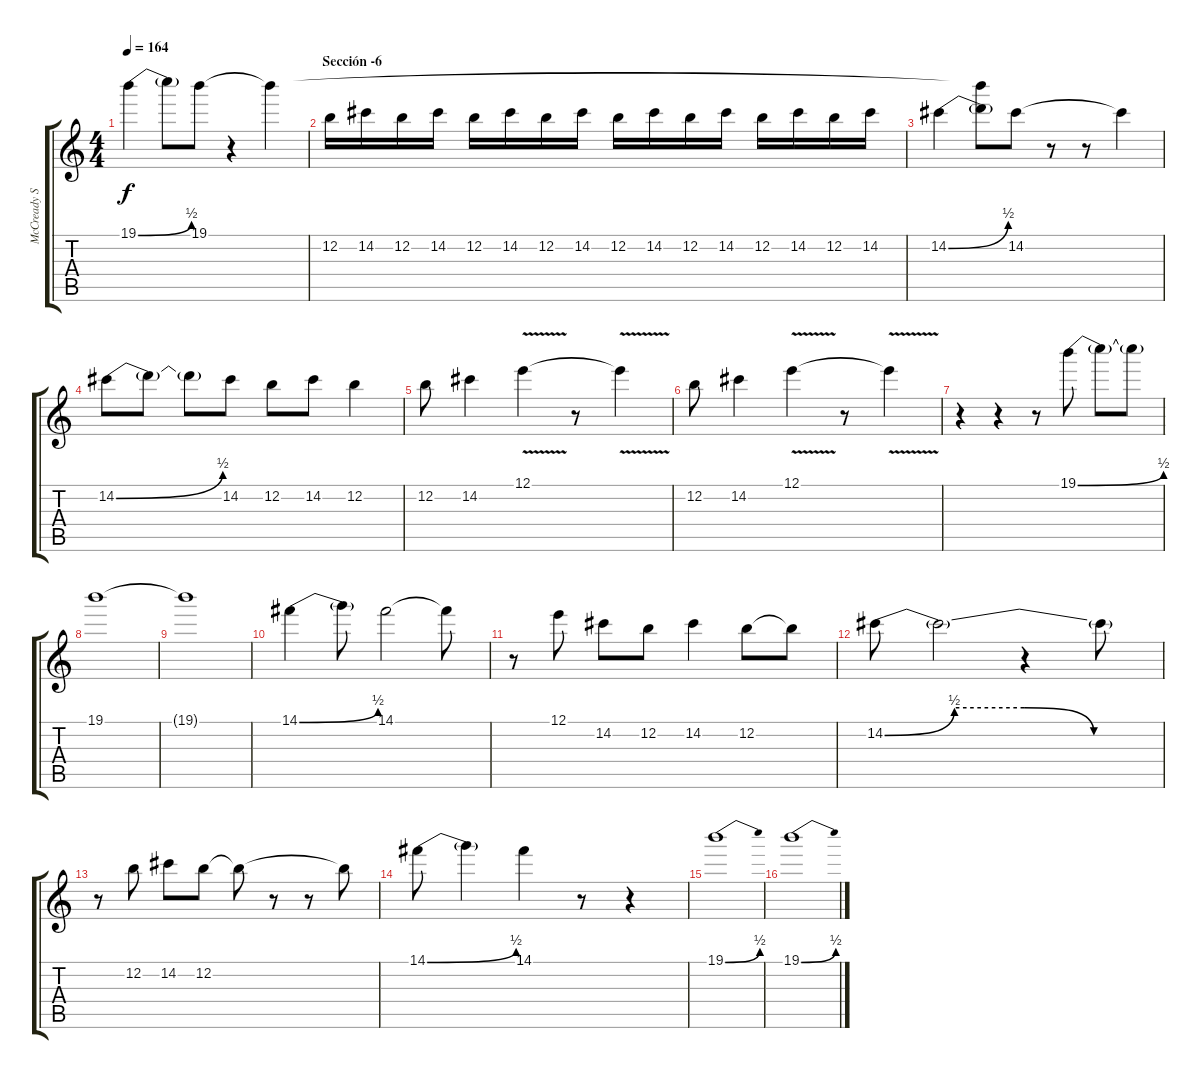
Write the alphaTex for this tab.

\track ("McCready Solo" "McCready S") {instrument overdrivenguitar}
\staff {score tabs}
\tuning (E4 B3 G3 D3 A2 E2) {hide}
\ts (4 4)
\tempo 164
\clef g2
\ks c
19.1{be (bend 0 0 60 2)}.4{dy f} 19.1{t}.8 19.1.8 r.4 19.1{t}.4 |
\section ("" "Sección -6")
12.2.16 14.2.16 12.2.16 14.2.16 12.2.16 14.2.16 12.2.16 14.2.16 12.2.16 14.2.16 12.2.16 14.2.16 12.2.16 14.2.16 12.2.16 14.2.16 |
14.2{be (bend 0 0 60 2)}.4 (19.1{t} 14.2{t}).8 14.2.8 r.8 r.8 14.2{t}.4 |
14.2{be (bend 0 0 60 2)}.8 14.2{t}.8 14.2{t}.8 14.2.8 12.2.8 14.2.8 12.2.4 |
12.2.8 14.2.4 12.1{v}.4 r.8 12.1{t}.4 |
12.2.8 14.2.4 12.1{v}.4 r.8 12.1{t}.4 |
r.4 r.4 r.8 19.1{be (bend 0 0 60 2)}.8 19.1{t}.8 19.1{t}.8 |
19.1.1 |
19.1{t}.1 |
14.1{be (bend 0 0 60 2)}.4 14.1{t}.8 14.1.2 14.1{t}.8 |
r.8 12.1.8 14.2.8 12.2.8 14.2.4 12.2.8 12.2{t}.8 |
14.2{be (custom 0 0 15 2 30 2 45 0 60 0)}.8 14.2{t}.2 r.4 14.2{t}.8 |
r.8 12.2.8 14.2.8 12.2.8 12.2{t}.8 r.8 r.8 12.2{t}.8 |
14.1{be (bend 0 0 60 2)}.8 14.1{t}.4 14.1.4 r.8 r.4 |
19.1{be (bend 0 0 60 2)}.1 |
19.1{be (bend 0 0 60 2)}.1
